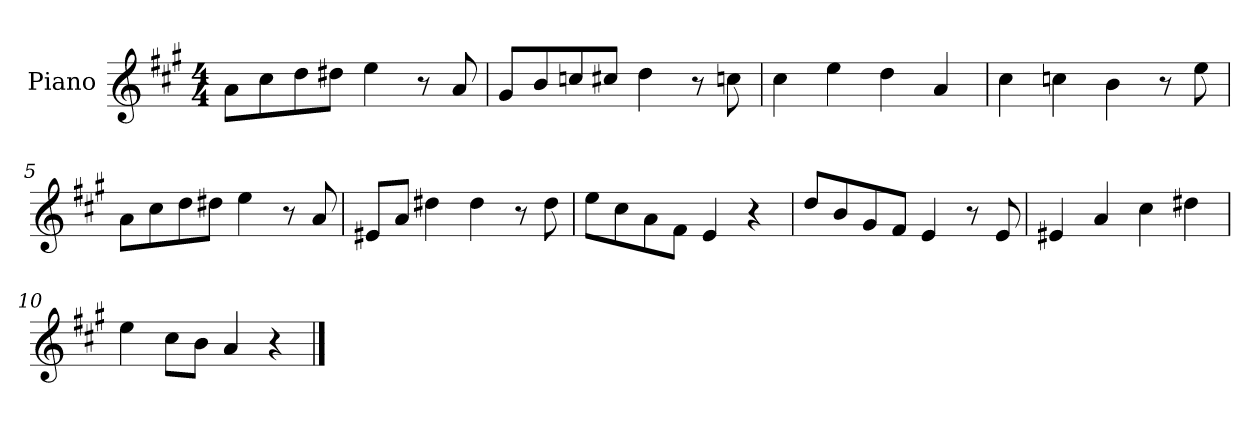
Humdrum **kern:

**kern
*part1
*staff1
*I"Piano
*I'Pno.
*clefG2
*k[f#c#g#]
*M4/4
*MM120
=1
8a\L
8cc#\
8dd\
8dd#X\J
4ee\
8r
8a/
=2
8g#/L
8b/
8ccn/
8cc#X/J
4dd\
8r
8ccn\
=3
4cc#\
4ee\
4dd\
4a/
=4
4cc#\
4ccn\
4b\
8r
8ee\
=5
8a\L
8cc#\
8dd\
8dd#X\J
4ee\
8r
8a/
=6
8e#X/L
8a/J
4dd#X\
4dd#\
8r
8dd#\
!!LO:LB:g=z
=7
8ee\L
8cc#\
8a\
8f#\J
4e/
4r
=8
8dd/L
8b/
8g#/
8f#/J
4e/
8r
8e/
=9
4e#X/
4a/
4cc#\
4dd#X\
=10
4ee\
8cc#\L
8b\J
4a/
4r
==
*-
